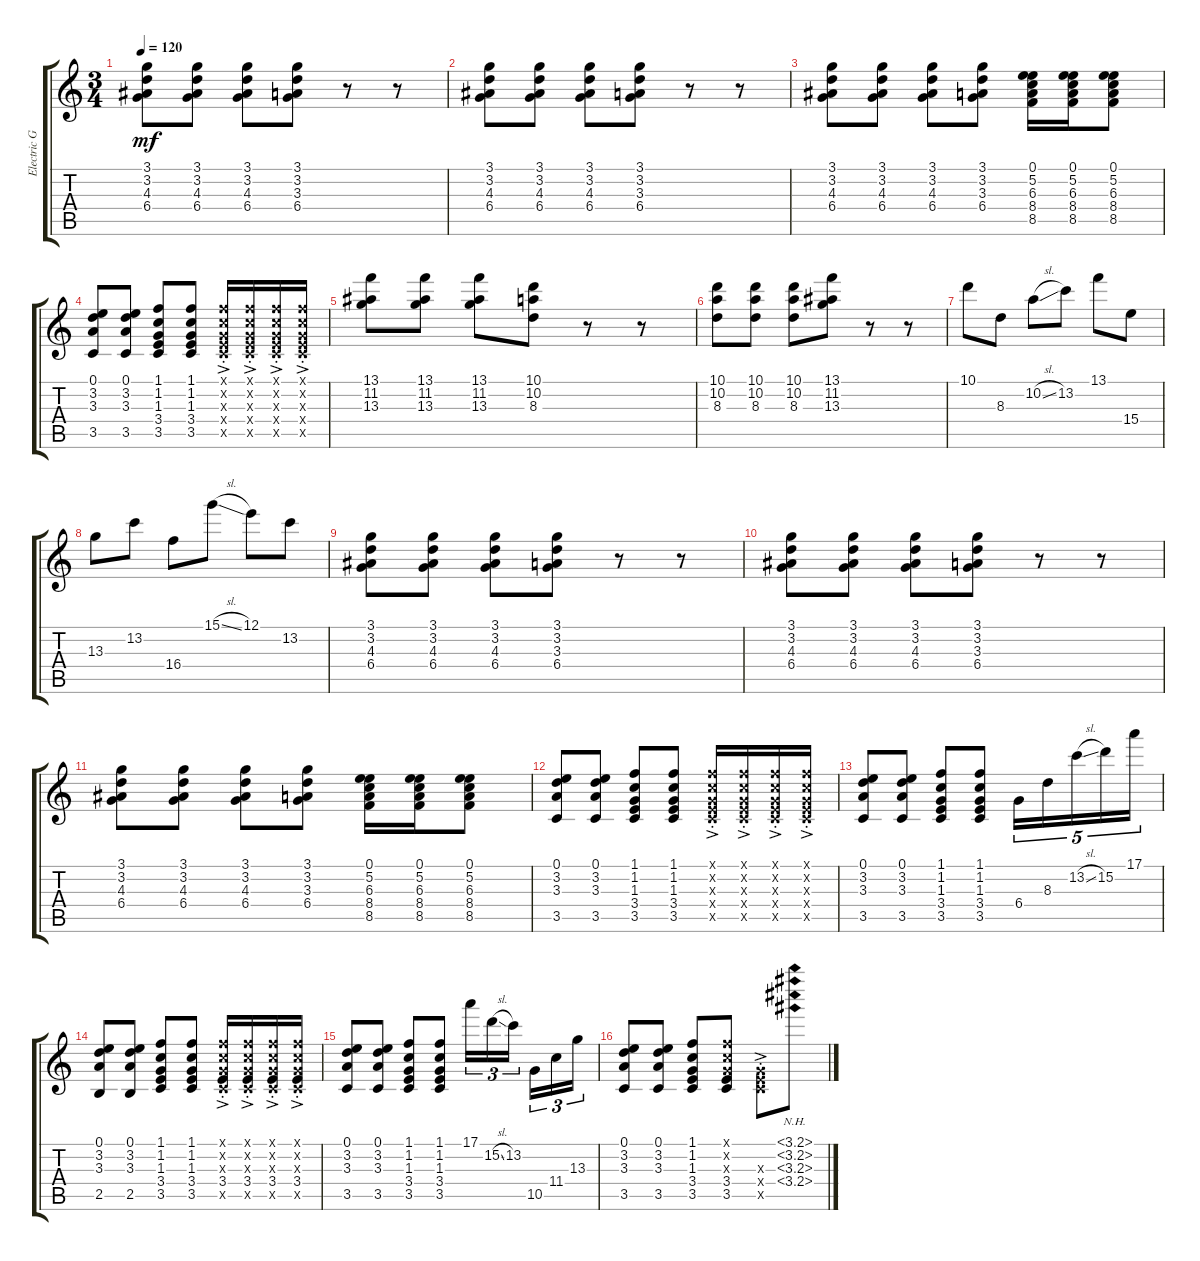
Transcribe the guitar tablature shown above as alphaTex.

\track ("Electric Guitar" "Electric G") {instrument overdrivenguitar}
\staff {score tabs}
\tuning (E4 B3 Gb3 Db3 A2 E2) {hide}
\ts (3 4)
\tempo 120
\clef g2
\ks c
(3.1 3.2 4.3 6.4).8{dy mf} (3.1 3.2 4.3 6.4).8 (3.1 3.2 4.3 6.4).8 (3.1 3.2 3.3 6.4).8 r.8 r.8 |
(3.1 3.2 4.3 6.4).8 (3.1 3.2 4.3 6.4).8 (3.1 3.2 4.3 6.4).8 (3.1 3.2 3.3 6.4).8 r.8 r.8 |
(3.1 3.2 4.3 6.4).8 (3.1 3.2 4.3 6.4).8 (3.1 3.2 4.3 6.4).8 (3.1 3.2 3.3 6.4).8 (0.1 5.2 6.3 8.4 8.5).16 (0.1 5.2 6.3 8.4 8.5).16 (0.1 5.2 6.3 8.4 8.5).8 |
(0.1 3.2 3.3 3.5).8 (0.1 3.2 3.3 3.5).8 (1.1 1.2 1.3 3.4 3.5).8 (1.1 1.2 1.3 3.4 3.5).8 (1.1{ac st x} 1.2{ac st x} 1.3{ac st x} 3.4{ac st x} 3.5{ac st x}).16 (1.1{ac st x} 1.2{ac st x} 1.3{ac st x} 3.4{ac st x} 3.5{ac st x}).16 (1.1{ac st x} 1.2{ac st x} 1.3{ac st x} 3.4{ac st x} 3.5{ac st x}).16 (1.1{ac st x} 1.2{ac st x} 1.3{ac st x} 3.4{ac st x} 3.5{ac st x}).16 |
(13.1 11.2 13.3).8 (13.1 11.2 13.3).8 (13.1 11.2 13.3).8 (10.1 10.2 8.3).8 r.8 r.8 |
(10.1 10.2 8.3).8 (10.1 10.2 8.3).8 (10.1 10.2 8.3).8 (13.1 11.2 13.3).8 r.8 r.8 |
10.1.8 8.3.8 10.2{sl}.8 13.2.8 13.1.8 15.4.8 |
13.3.8 13.2.8 16.4.8 15.1{sl}.8 12.1.8 13.2.8 |
(3.1 3.2 4.3 6.4).8 (3.1 3.2 4.3 6.4).8 (3.1 3.2 4.3 6.4).8 (3.1 3.2 3.3 6.4).8 r.8 r.8 |
(3.1 3.2 4.3 6.4).8 (3.1 3.2 4.3 6.4).8 (3.1 3.2 4.3 6.4).8 (3.1 3.2 3.3 6.4).8 r.8 r.8 |
(3.1 3.2 4.3 6.4).8 (3.1 3.2 4.3 6.4).8 (3.1 3.2 4.3 6.4).8 (3.1 3.2 3.3 6.4).8 (0.1 5.2 6.3 8.4 8.5).16 (0.1 5.2 6.3 8.4 8.5).16 (0.1 5.2 6.3 8.4 8.5).8 |
(0.1 3.2 3.3 3.5).8 (0.1 3.2 3.3 3.5).8 (1.1 1.2 1.3 3.4 3.5).8 (1.1 1.2 1.3 3.4 3.5).8 (1.1{ac st x} 1.2{ac st x} 1.3{ac st x} 3.4{ac st x} 3.5{ac st x}).16 (1.1{ac st x} 1.2{ac st x} 1.3{ac st x} 3.4{ac st x} 3.5{ac st x}).16 (1.1{ac st x} 1.2{ac st x} 1.3{ac st x} 3.4{ac st x} 3.5{ac st x}).16 (1.1{ac st x} 1.2{ac st x} 1.3{ac st x} 3.4{ac st x} 3.5{ac st x}).16 |
(0.1 3.2 3.3 3.5).8 (0.1 3.2 3.3 3.5).8 (1.1 1.2 1.3 3.4 3.5).8 (1.1 1.2 1.3 3.4 3.5).8 6.4.16{tu (5 4)} 8.3.16{tu (5 4)} 13.2{sl}.16{tu (5 4)} 15.2.16{tu (5 4)} 17.1.16{tu (5 4)} |
(0.1 3.2 3.3 2.5).8 (0.1 3.2 3.3 2.5).8 (1.1 1.2 1.3 3.4 3.5).8 (1.1 1.2 1.3 3.4 3.5).8 (1.1{ac st x} 1.2{ac st x} 1.3{ac st x} 3.4{ac st} 3.5{ac st x}).16 (1.1{ac st x} 1.2{ac st x} 1.3{ac st x} 3.4{ac st} 3.5{ac st x}).16 (1.1{ac st x} 1.2{ac st x} 1.3{ac st x} 3.4{ac st} 3.5{ac st x}).16 (1.1{ac st x} 1.2{ac st x} 1.3{ac st x} 3.4{ac st} 3.5{ac st x}).16 |
(0.1 3.2 3.3 3.5).8 (0.1 3.2 3.3 3.5).8 (1.1 1.2 1.3 3.4 3.5).8 (1.1 1.2 1.3 3.4 3.5).8 17.1.16{tu (3 2)} 15.2{sl}.16{tu (3 2)} 13.2.16{tu (3 2) beam splitsecondary} 10.5.16{tu (3 2)} 11.4.16{tu (3 2)} 13.3.16{tu (3 2)} |
(0.1 3.2 3.3 3.5).8 (0.1 3.2 3.3 3.5).8 (1.1 1.2 1.3 3.4 3.5).8 (1.1{x} 1.2{x} 1.3{x} 3.4 3.5).8 (1.3{ac st x} 3.4{ac st x} 3.5{ac st x}).8 (3.1{nh} 3.2{nh} 3.3{nh} 3.4{nh}).8
